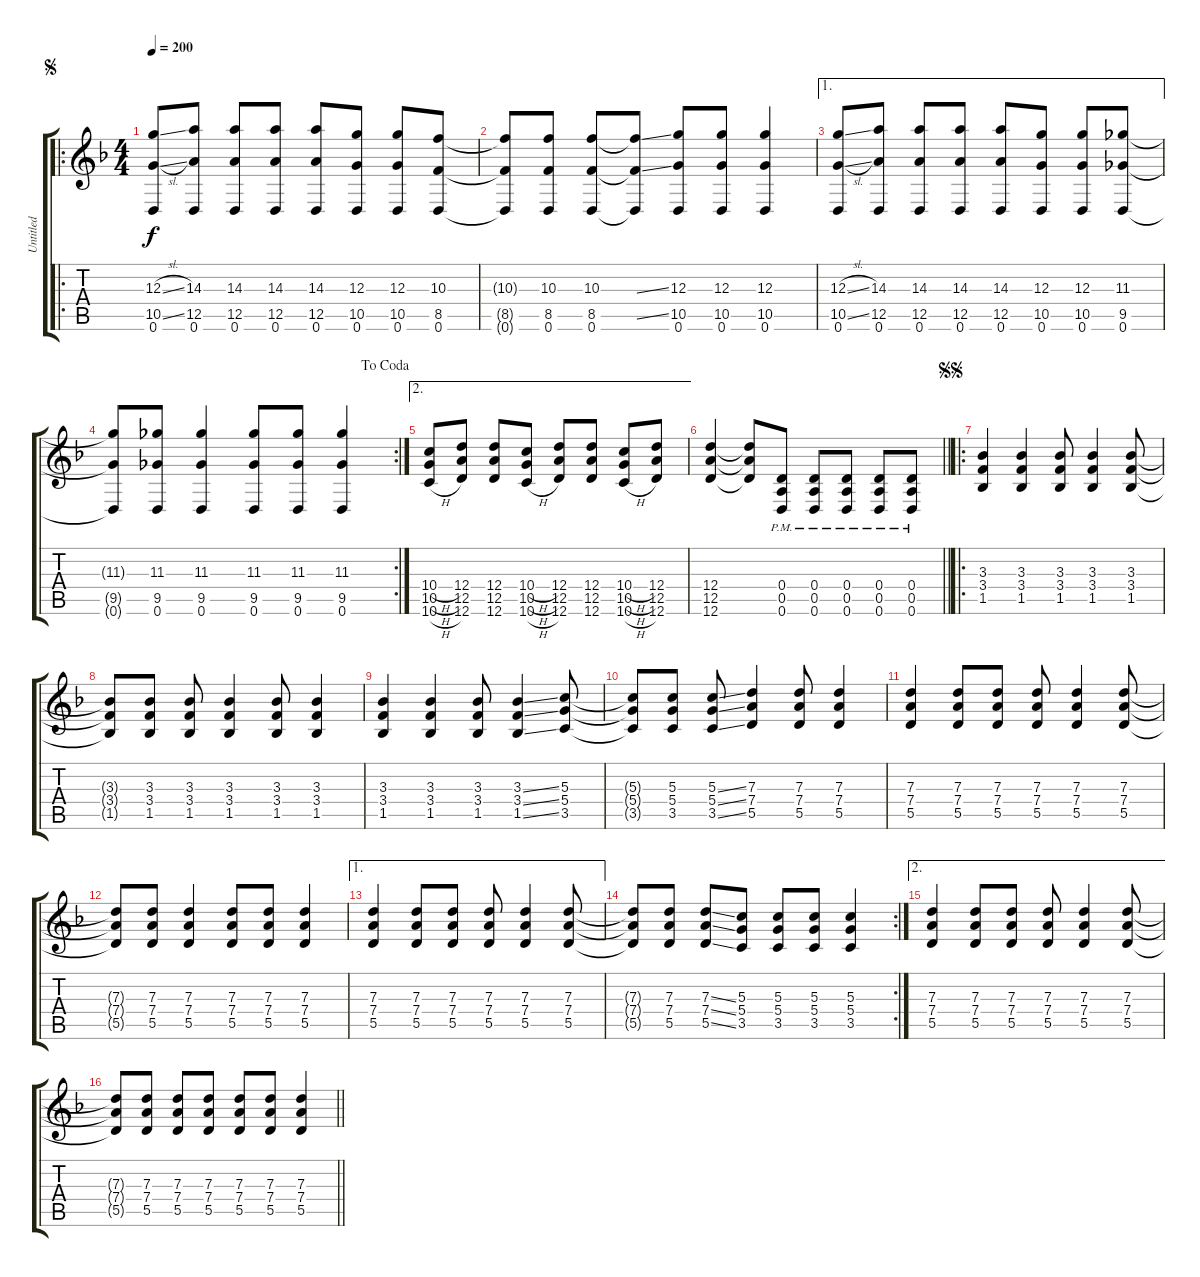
\track ("Untitled" "Untitled") {instrument overdrivenguitar}
\staff {score tabs}
\tuning (E4 B3 G3 D3 A2 D2) {hide}
\ro
\ts (4 4)
\jump segno
\tempo 200
\clef g2
\ks f
(12.3{sl} 10.5{sl} 0.6).8{dy f instrument overdrivenguitar} (14.3 12.5 0.6).8 (14.3 12.5 0.6).8 (14.3 12.5 0.6).8 (14.3 12.5 0.6).8 (12.3 10.5 0.6).8 (12.3 10.5 0.6).8 (10.3 8.5 0.6).8 |
(10.3{t} 8.5{t} 0.6{t}).8 (10.3 8.5 0.6).8 (10.3 8.5 0.6).8 (10.3{ss t} 8.5{ss t} 0.6{t}).8 (12.3 10.5 0.6).8 (12.3 10.5 0.6).8 (12.3 10.5 0.6).4 |
\ae 1
(12.3{sl} 10.5{sl} 0.6).8 (14.3 12.5 0.6).8 (14.3 12.5 0.6).8 (14.3 12.5 0.6).8 (14.3 12.5 0.6).8 (12.3 10.5 0.6).8 (12.3 10.5 0.6).8 (11.3 9.5 0.6).8 |
\rc 2
\jump dacoda
(11.3{t} 9.5{t} 0.6{t}).8 (11.3 9.5 0.6).8 (11.3 9.5 0.6).4 (11.3 9.5 0.6).8 (11.3 9.5 0.6).8 (11.3 9.5 0.6).4 |
\ae 2
(10.4{h} 10.5{h} 10.6{h}).8 (12.4 12.5 12.6).8 (12.4 12.5 12.6).8 (10.4{h} 10.5{h} 10.6{h}).8 (12.4 12.5 12.6).8 (12.4 12.5 12.6).8 (10.4{h} 10.5{h} 10.6{h}).8 (12.4 12.5 12.6).8 |
\barLineRight lightlight
(12.4 12.5 12.6).4 (12.4{t} 12.5{t} 12.6{t}).8 (0.4{pm} 0.5{pm} 0.6{pm}).8 (0.4{pm} 0.5{pm} 0.6{pm}).8 (0.4{pm} 0.5{pm} 0.6{pm}).8 (0.4{pm} 0.5{pm} 0.6{pm}).8 (0.4{pm} 0.5{pm} 0.6{pm}).8 |
\ro
\jump segnosegno
(3.3 3.4 1.5).4 (3.3 3.4 1.5).4 (3.3 3.4 1.5).8 (3.3 3.4 1.5).4 (3.3 3.4 1.5).8 |
(3.3{t} 3.4{t} 1.5{t}).8 (3.3 3.4 1.5).8 (3.3 3.4 1.5).8 (3.3 3.4 1.5).4 (3.3 3.4 1.5).8 (3.3 3.4 1.5).4 |
(3.3 3.4 1.5).4 (3.3 3.4 1.5).4 (3.3 3.4 1.5).8 (3.3{ss} 3.4{ss} 1.5{ss}).4 (5.3 5.4 3.5).8 |
(5.3{t} 5.4{t} 3.5{t}).8 (5.3 5.4 3.5).8 (5.3{ss} 5.4{ss} 3.5{ss}).8 (7.3 7.4 5.5).4 (7.3 7.4 5.5).8 (7.3 7.4 5.5).4 |
(7.3 7.4 5.5).4 (7.3 7.4 5.5).8 (7.3 7.4 5.5).8 (7.3 7.4 5.5).8 (7.3 7.4 5.5).4 (7.3 7.4 5.5).8 |
(7.3{t} 7.4{t} 5.5{t}).8 (7.3 7.4 5.5).8 (7.3 7.4 5.5).4 (7.3 7.4 5.5).8 (7.3 7.4 5.5).8 (7.3 7.4 5.5).4 |
\ae 1
(7.3 7.4 5.5).4 (7.3 7.4 5.5).8 (7.3 7.4 5.5).8 (7.3 7.4 5.5).8 (7.3 7.4 5.5).4 (7.3 7.4 5.5).8 |
\rc 2
(7.3{t} 7.4{t} 5.5{t}).8 (7.3 7.4 5.5).8 (7.3{ss} 7.4{ss} 5.5{ss}).8 (5.3 5.4 3.5).8 (5.3 5.4 3.5).8 (5.3 5.4 3.5).8 (5.3 5.4 3.5).4 |
\ae 2
(7.3 7.4 5.5).4 (7.3 7.4 5.5).8 (7.3 7.4 5.5).8 (7.3 7.4 5.5).8 (7.3 7.4 5.5).4 (7.3 7.4 5.5).8 |
\barLineRight lightlight
(7.3{t} 7.4{t} 5.5{t}).8 (7.3 7.4 5.5).8 (7.3 7.4 5.5).8 (7.3 7.4 5.5).8 (7.3 7.4 5.5).8 (7.3 7.4 5.5).8 (7.3 7.4 5.5).4
